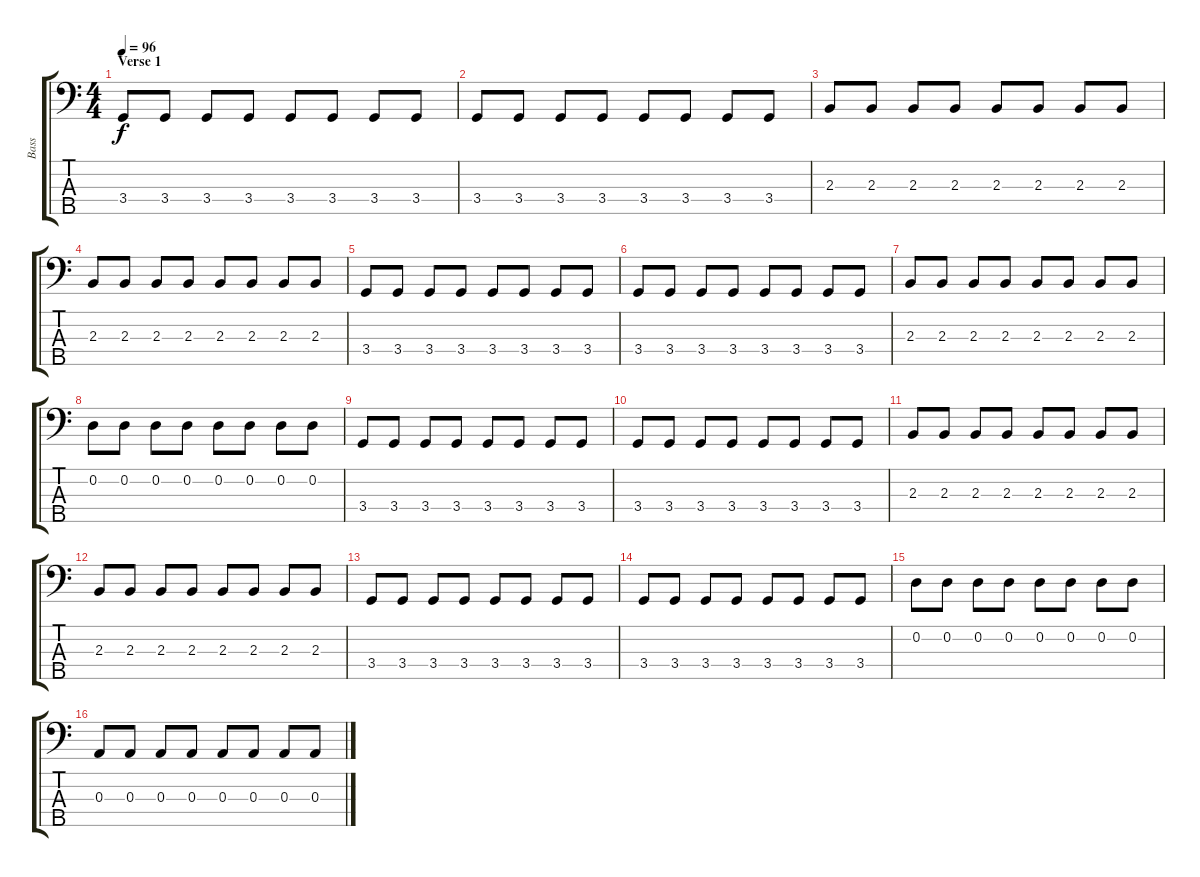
\track ("Bass" "Bass") {instrument electricbasspick}
\staff {score tabs}
\tuning (G2 D2 A1 E1 B0) {hide}
\ts (4 4)
\section ("" "Verse 1")
\tempo 96
\clef f4
\ks c
3.4.8{dy f} 3.4.8 3.4.8 3.4.8 3.4.8 3.4.8 3.4.8 3.4.8 |
3.4.8 3.4.8 3.4.8 3.4.8 3.4.8 3.4.8 3.4.8 3.4.8 |
2.3.8 2.3.8 2.3.8 2.3.8 2.3.8 2.3.8 2.3.8 2.3.8 |
2.3.8 2.3.8 2.3.8 2.3.8 2.3.8 2.3.8 2.3.8 2.3.8 |
3.4.8 3.4.8 3.4.8 3.4.8 3.4.8 3.4.8 3.4.8 3.4.8 |
3.4.8 3.4.8 3.4.8 3.4.8 3.4.8 3.4.8 3.4.8 3.4.8 |
2.3.8 2.3.8 2.3.8 2.3.8 2.3.8 2.3.8 2.3.8 2.3.8 |
0.2.8 0.2.8 0.2.8 0.2.8 0.2.8 0.2.8 0.2.8 0.2.8 |
3.4.8 3.4.8 3.4.8 3.4.8 3.4.8 3.4.8 3.4.8 3.4.8 |
3.4.8 3.4.8 3.4.8 3.4.8 3.4.8 3.4.8 3.4.8 3.4.8 |
2.3.8 2.3.8 2.3.8 2.3.8 2.3.8 2.3.8 2.3.8 2.3.8 |
2.3.8 2.3.8 2.3.8 2.3.8 2.3.8 2.3.8 2.3.8 2.3.8 |
3.4.8 3.4.8 3.4.8 3.4.8 3.4.8 3.4.8 3.4.8 3.4.8 |
3.4.8 3.4.8 3.4.8 3.4.8 3.4.8 3.4.8 3.4.8 3.4.8 |
0.2.8 0.2.8 0.2.8 0.2.8 0.2.8 0.2.8 0.2.8 0.2.8 |
0.3.8 0.3.8 0.3.8 0.3.8 0.3.8 0.3.8 0.3.8 0.3.8
